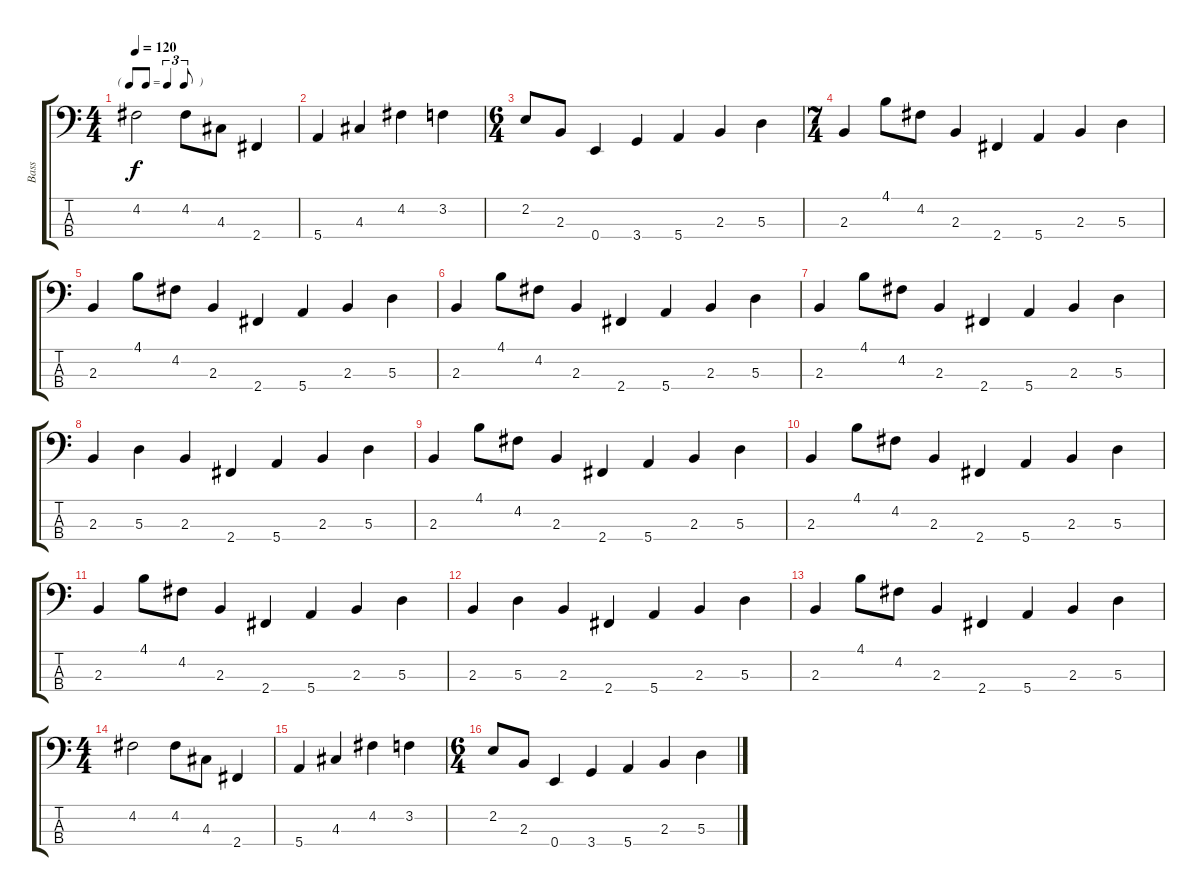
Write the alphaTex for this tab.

\track ("Bass" "Bass") {instrument electricbassfinger}
\staff {score tabs}
\tuning (G2 D2 A1 E1) {hide}
\ts (4 4)
\tf triplet8th
\tempo 120
\clef f4
\ks c
4.2.2{dy f} 4.2.8 4.3.8 2.4.4 |
5.4.4 4.3.4 4.2.4 3.2.4 |
\ts (6 4)
2.2.8 2.3.8 0.4.4 3.4.4 5.4.4 2.3.4 5.3.4 |
\ts (7 4)
2.3.4 4.1.8 4.2.8 2.3.4 2.4.4 5.4.4 2.3.4 5.3.4 |
2.3.4 4.1.8 4.2.8 2.3.4 2.4.4 5.4.4 2.3.4 5.3.4 |
2.3.4 4.1.8 4.2.8 2.3.4 2.4.4 5.4.4 2.3.4 5.3.4 |
2.3.4 4.1.8 4.2.8 2.3.4 2.4.4 5.4.4 2.3.4 5.3.4 |
2.3.4 5.3.4 2.3.4 2.4.4 5.4.4 2.3.4 5.3.4 |
2.3.4 4.1.8 4.2.8 2.3.4 2.4.4 5.4.4 2.3.4 5.3.4 |
2.3.4 4.1.8 4.2.8 2.3.4 2.4.4 5.4.4 2.3.4 5.3.4 |
2.3.4 4.1.8 4.2.8 2.3.4 2.4.4 5.4.4 2.3.4 5.3.4 |
2.3.4 5.3.4 2.3.4 2.4.4 5.4.4 2.3.4 5.3.4 |
2.3.4 4.1.8 4.2.8 2.3.4 2.4.4 5.4.4 2.3.4 5.3.4 |
\ts (4 4)
4.2.2 4.2.8 4.3.8 2.4.4 |
5.4.4 4.3.4 4.2.4 3.2.4 |
\ts (6 4)
2.2.8 2.3.8 0.4.4 3.4.4 5.4.4 2.3.4 5.3.4
